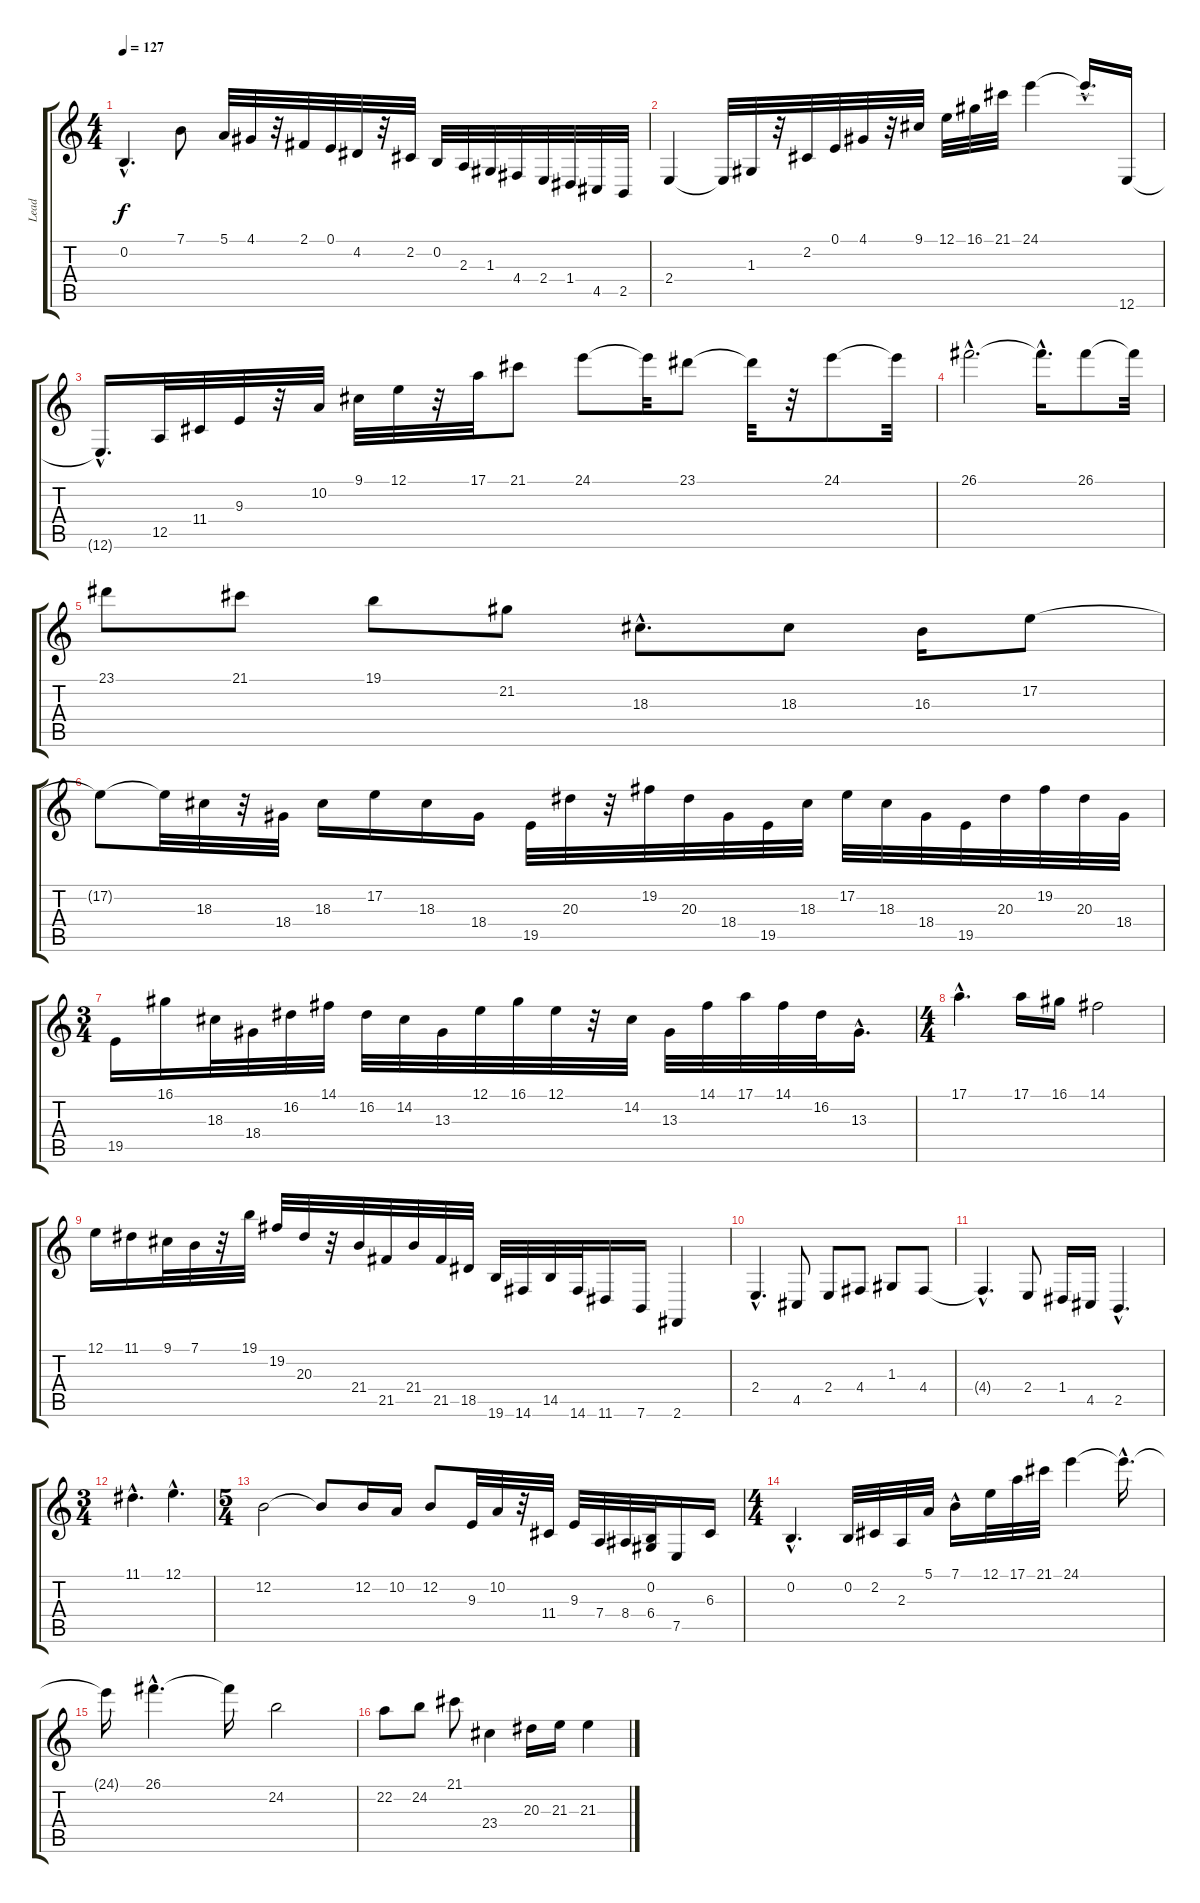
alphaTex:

\track ("Lead" "Lead") {instrument lead1square}
\staff {score tabs}
\tuning (E4 B3 G3 D3 A2 E2) {hide}
\ts (4 4)
\tempo 127
\clef g2
\ks c
0.2{hac t}.4{d dy f} 7.1.8 5.1.32 4.1.32 r.32 2.1.32 0.1.32 4.2.32 r.32 2.2.32 0.2.32 2.3.32 1.3.32 4.4.32 2.4.32 1.4.32 4.5.32 2.5.32 |
2.4.4 2.4{t}.32 1.3.32 r.32 2.2.32 0.1.32 4.1.32 r.32 9.1.32 12.1.32 16.1.32 21.1.32 24.1.4 24.1{hac t}.16{d} 12.6.16 |
12.6{hac t}.16{d} 12.5.32 11.4.32 9.3.32 r.32 10.2.32 9.1.32 12.1.32 r.32 17.1.32 21.1.8 24.1.8 24.1{t}.32 23.1.8 23.1{t}.32 r.32 24.1.8 24.1{t}.32 |
26.1{hac}.2{d} 26.1{hac t}.16{d} 26.1.8 26.1{t}.32 |
23.1.8 21.1.8 19.1.8 21.2.8 18.3{hac}.8{d} 18.3.8 16.3.16 17.2.8 |
17.2{t}.8 17.2{t}.32 18.3.32 r.32 18.4.32 18.3.16 17.2.16 18.3.16 18.4.16 19.5.32 20.3.32 r.32 19.2.32 20.3.32 18.4.32 19.5.32 18.3.32 17.2.32 18.3.32 18.4.32 19.5.32 20.3.32 19.2.32 20.3.32 18.4.32 |
\ts (3 4)
19.5.16 16.1.16 18.3.32 18.4.32 16.2.32 14.1.32 16.2.32 14.2.32 13.3.32 12.1.32 16.1.32 12.1.32 r.32 14.2.32 13.3.32 14.1.32 17.1.32 14.1.32 16.2.32 13.3{hac}.16{d} |
\ts (4 4)
17.1{hac}.4{d} 17.1.16 16.1.16 14.1.2 |
12.1.16 11.1.16 9.1.32 7.1.32 r.32 19.1.32 19.2.32 20.3.32 r.32 21.4.32 21.5.32 21.4.32 21.5.32 18.5.32 19.6.32 14.6.32 14.5.32 14.6.32 11.6.16 7.6.16 2.6.4 |
2.4{hac}.4{d} 4.5.8 2.4.8 4.4.8 1.3.8 4.4.8 |
4.4{hac t}.4{d} 2.4.8 1.4.16 4.5.16 2.5{hac}.4{d} |
\ts (3 4)
11.1{hac}.4{d} 12.1{hac}.4{d} |
\ts (5 4)
12.2.2 12.2{t}.8 12.2.16 10.2.16 12.2.8 9.3.32 10.2.32 r.32 11.4.32 9.3.32 7.4.32 8.4.32 (0.2 6.4).32 7.5.16 6.3.16 |
\ts (4 4)
0.2{hac}.4{d} 0.2.32 2.2.32 2.3.32 5.1.32 7.1{hac}.16 12.1.32 17.1.32 21.1.32 24.1.4 24.1{hac t}.16{d} |
24.1{t}.16 26.1{hac}.4{d} 26.1{t}.16 24.2.2 |
22.2.8 24.2.8 21.1.8 23.4.4 20.3.16 21.3.16 21.3.4
